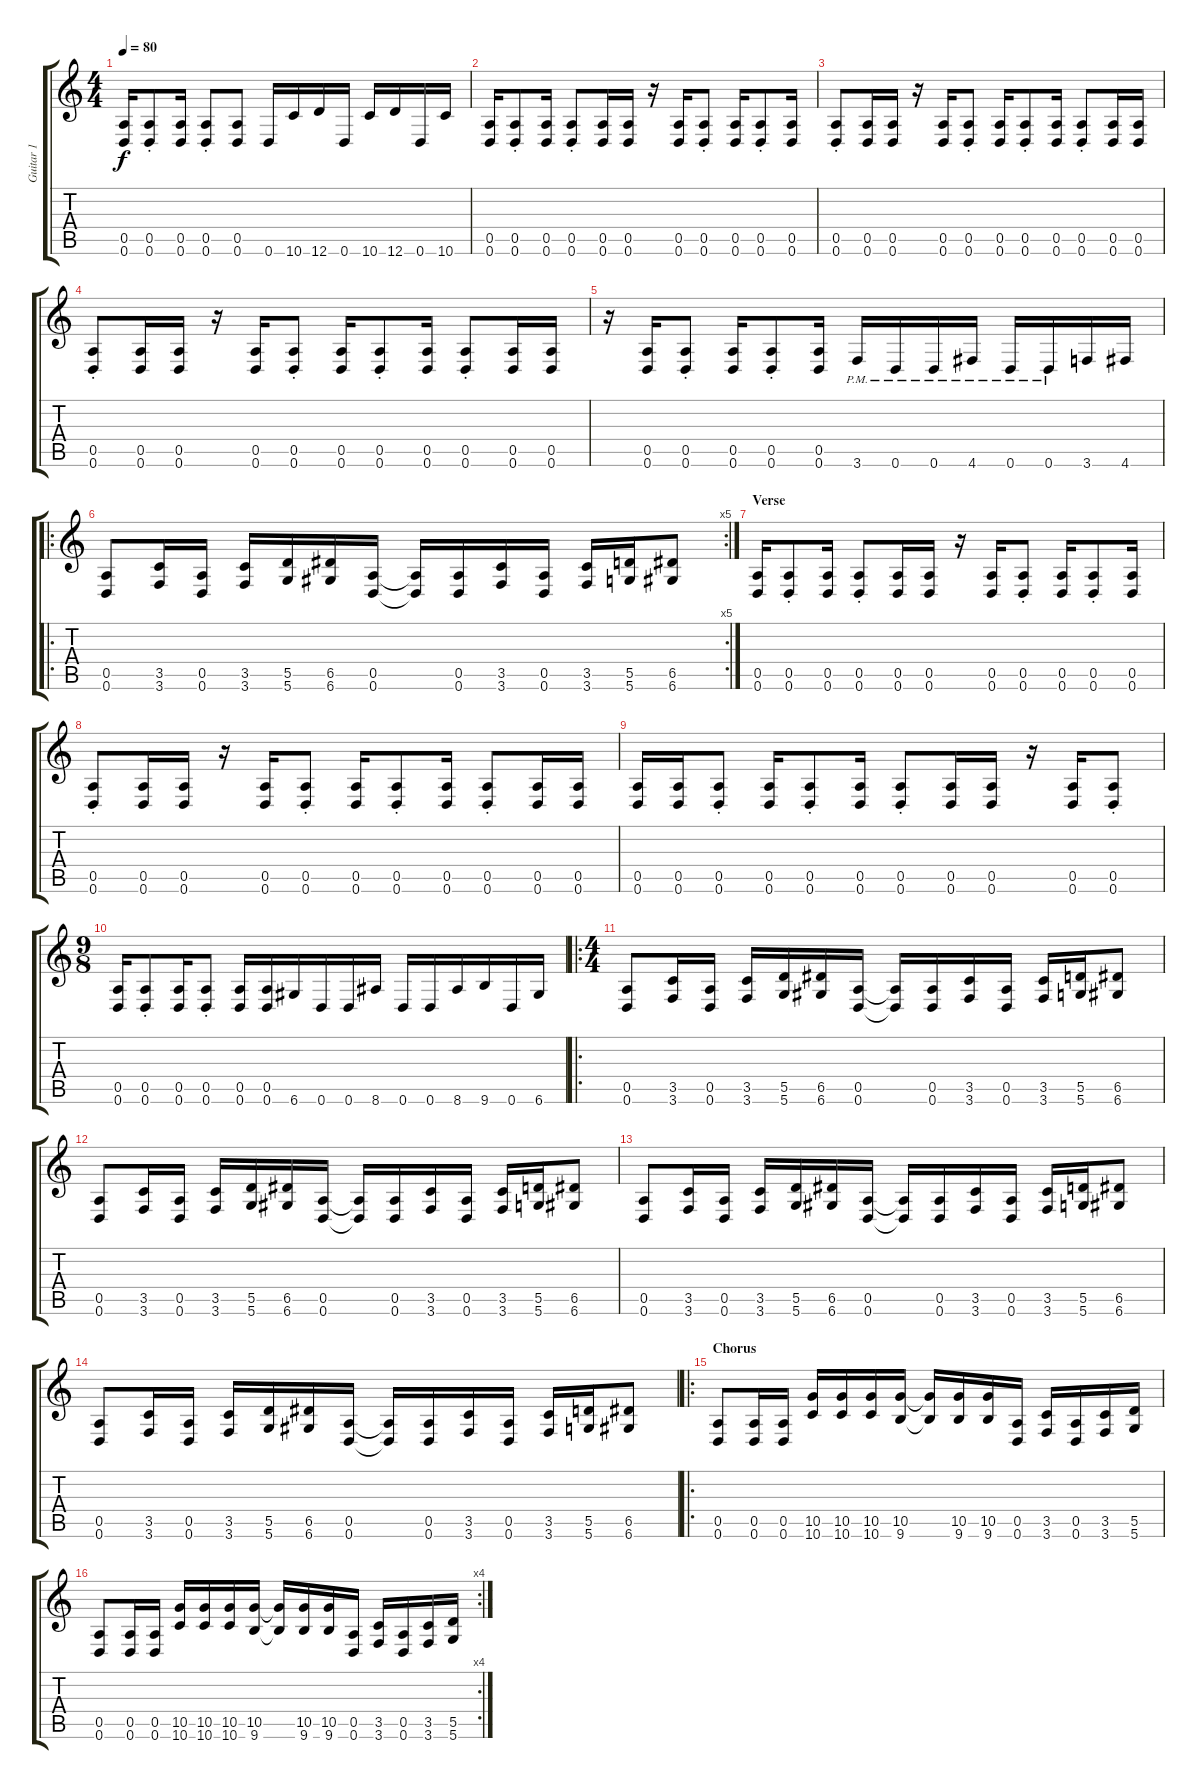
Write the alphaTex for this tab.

\track ("Guitar 1" "Guitar 1") {instrument overdrivenguitar}
\staff {score tabs}
\tuning (A4 B4 G3 D3 A2 D2) {hide}
\ts (4 4)
\tempo 80
\clef g2
\ks c
(0.5 0.6).16{dy f} (0.5{st} 0.6{st}).8 (0.5 0.6).16 (0.5{st} 0.6{st}).8 (0.5 0.6).8 0.6.16 10.6.16 12.6.16 0.6.16 10.6.16 12.6.16 0.6.16 10.6.16 |
(0.5 0.6).16 (0.5{st} 0.6{st}).8 (0.5 0.6).16 (0.5{st} 0.6{st}).8 (0.5 0.6).16 (0.5 0.6).16 r.16 (0.5 0.6).16 (0.5{st} 0.6{st}).8 (0.5 0.6).16 (0.5{st} 0.6{st}).8 (0.5 0.6).16 |
(0.5{st} 0.6{st}).8 (0.5 0.6).16 (0.5 0.6).16 r.16 (0.5 0.6).16 (0.5{st} 0.6{st}).8 (0.5 0.6).16 (0.5{st} 0.6{st}).8 (0.5 0.6).16 (0.5{st} 0.6{st}).8 (0.5 0.6).16 (0.5 0.6).16 |
(0.5{st} 0.6{st}).8 (0.5 0.6).16 (0.5 0.6).16 r.16 (0.5 0.6).16 (0.5{st} 0.6{st}).8 (0.5 0.6).16 (0.5{st} 0.6{st}).8 (0.5 0.6).16 (0.5{st} 0.6{st}).8 (0.5 0.6).16 (0.5 0.6).16 |
r.16 (0.5 0.6).16 (0.5{st} 0.6{st}).8 (0.5 0.6).16 (0.5{st} 0.6{st}).8 (0.5 0.6).16 3.6{pm}.16 0.6{pm}.16 0.6{pm}.16 4.6{pm}.16 0.6{pm}.16 0.6{pm}.16 3.6.16 4.6.16 |
\ro
\rc 5
(0.5 0.6).8 (3.5 3.6).16 (0.5 0.6).16 (3.5 3.6).16 (5.5 5.6).16 (6.5 6.6).16 (0.5 0.6).16 (0.5{t} 0.6{t}).16 (0.5 0.6).16 (3.5 3.6).16 (0.5 0.6).16 (3.5 3.6).16 (5.5 5.6).16 (6.5 6.6).8 |
\section ("" "Verse")
(0.5 0.6).16 (0.5{st} 0.6{st}).8 (0.5 0.6).16 (0.5{st} 0.6{st}).8 (0.5 0.6).16 (0.5 0.6).16 r.16 (0.5 0.6).16 (0.5{st} 0.6{st}).8 (0.5 0.6).16 (0.5{st} 0.6{st}).8 (0.5 0.6).16 |
(0.5{st} 0.6{st}).8 (0.5 0.6).16 (0.5 0.6).16 r.16 (0.5 0.6).16 (0.5{st} 0.6{st}).8 (0.5 0.6).16 (0.5{st} 0.6{st}).8 (0.5 0.6).16 (0.5{st} 0.6{st}).8 (0.5 0.6).16 (0.5 0.6).16 |
(0.5 0.6).16 (0.5 0.6).16 (0.5{st} 0.6).8 (0.5 0.6).16 (0.5{st} 0.6{st}).8 (0.5 0.6).16 (0.5{st} 0.6{st}).8 (0.5 0.6).16 (0.5 0.6).16 r.16 (0.5 0.6).16 (0.5{st} 0.6{st}).8 |
\ts (9 8)
(0.5 0.6).16 (0.5{st} 0.6{st}).8 (0.5 0.6).16 (0.5{st} 0.6{st}).8 (0.5 0.6).16 (0.5 0.6).16 6.6.16 0.6.16 0.6.16 8.6.16 0.6.16 0.6.16 8.6.16 9.6.16 0.6.16 6.6.16 |
\ro
\ts (4 4)
(0.5 0.6).8 (3.5 3.6).16 (0.5 0.6).16 (3.5 3.6).16 (5.5 5.6).16 (6.5 6.6).16 (0.5 0.6).16 (0.5{t} 0.6{t}).16 (0.5 0.6).16 (3.5 3.6).16 (0.5 0.6).16 (3.5 3.6).16 (5.5 5.6).16 (6.5 6.6).8 |
(0.5 0.6).8 (3.5 3.6).16 (0.5 0.6).16 (3.5 3.6).16 (5.5 5.6).16 (6.5 6.6).16 (0.5 0.6).16 (0.5{t} 0.6{t}).16 (0.5 0.6).16 (3.5 3.6).16 (0.5 0.6).16 (3.5 3.6).16 (5.5 5.6).16 (6.5 6.6).8 |
(0.5 0.6).8 (3.5 3.6).16 (0.5 0.6).16 (3.5 3.6).16 (5.5 5.6).16 (6.5 6.6).16 (0.5 0.6).16 (0.5{t} 0.6{t}).16 (0.5 0.6).16 (3.5 3.6).16 (0.5 0.6).16 (3.5 3.6).16 (5.5 5.6).16 (6.5 6.6).8 |
(0.5 0.6).8 (3.5 3.6).16 (0.5 0.6).16 (3.5 3.6).16 (5.5 5.6).16 (6.5 6.6).16 (0.5 0.6).16 (0.5{t} 0.6{t}).16 (0.5 0.6).16 (3.5 3.6).16 (0.5 0.6).16 (3.5 3.6).16 (5.5 5.6).16 (6.5 6.6).8 |
\ro
\section ("" "Chorus")
(0.5 0.6).8 (0.5 0.6).16 (0.5 0.6).16 (10.5 10.6).16 (10.5 10.6).16 (10.5 10.6).16 (10.5 9.6).16 (10.5{t} 9.6{t}).16 (10.5 9.6).16 (10.5 9.6).16 (0.5 0.6).16 (3.5 3.6).16 (0.5 0.6).16 (3.5 3.6).16 (5.5 5.6).16 |
\rc 4
(0.5 0.6).8 (0.5 0.6).16 (0.5 0.6).16 (10.5 10.6).16 (10.5 10.6).16 (10.5 10.6).16 (10.5 9.6).16 (10.5{t} 9.6{t}).16 (10.5 9.6).16 (10.5 9.6).16 (0.5 0.6).16 (3.5 3.6).16 (0.5 0.6).16 (3.5 3.6).16 (5.5 5.6).16
